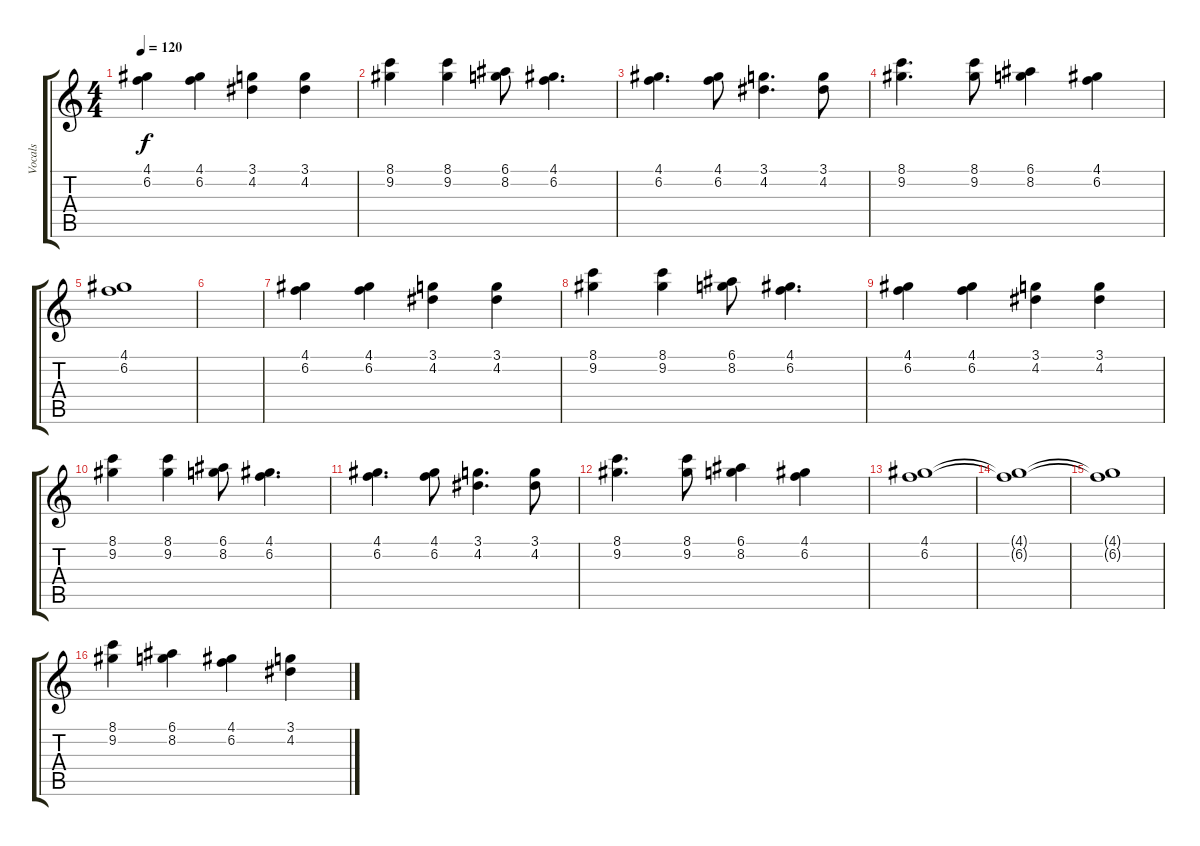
\track ("Vocals" "Vocals") {instrument overdrivenguitar}
\staff {score tabs}
\tuning (E4 B3 G3 D3 A2 E2) {hide}
\ts (4 4)
\tempo 120
\clef g2
\ks c
(4.1 6.2).4{dy f} (4.1 6.2).4 (3.1 4.2).4 (3.1 4.2).4 |
(8.1 9.2).4 (8.1 9.2).4 (6.1 8.2).8 (4.1 6.2).4{d} |
(4.1 6.2).4{d} (4.1 6.2).8 (3.1 4.2).4{d} (3.1 4.2).8 |
(8.1 9.2).4{d} (8.1 9.2).8 (6.1 8.2).4 (4.1 6.2).4 |
(4.1 6.2).1 |
|
(4.1 6.2).4 (4.1 6.2).4 (3.1 4.2).4 (3.1 4.2).4 |
(8.1 9.2).4 (8.1 9.2).4 (6.1 8.2).8 (4.1 6.2).4{d} |
(4.1 6.2).4 (4.1 6.2).4 (3.1 4.2).4 (3.1 4.2).4 |
(8.1 9.2).4 (8.1 9.2).4 (6.1 8.2).8 (4.1 6.2).4{d} |
(4.1 6.2).4{d} (4.1 6.2).8 (3.1 4.2).4{d} (3.1 4.2).8 |
(8.1 9.2).4{d} (8.1 9.2).8 (6.1 8.2).4 (4.1 6.2).4 |
(4.1 6.2).1 |
(4.1{t} 6.2{t}).1 |
(4.1{t} 6.2{t}).1 |
(8.1 9.2).4 (6.1 8.2).4 (4.1 6.2).4 (3.1 4.2).4
